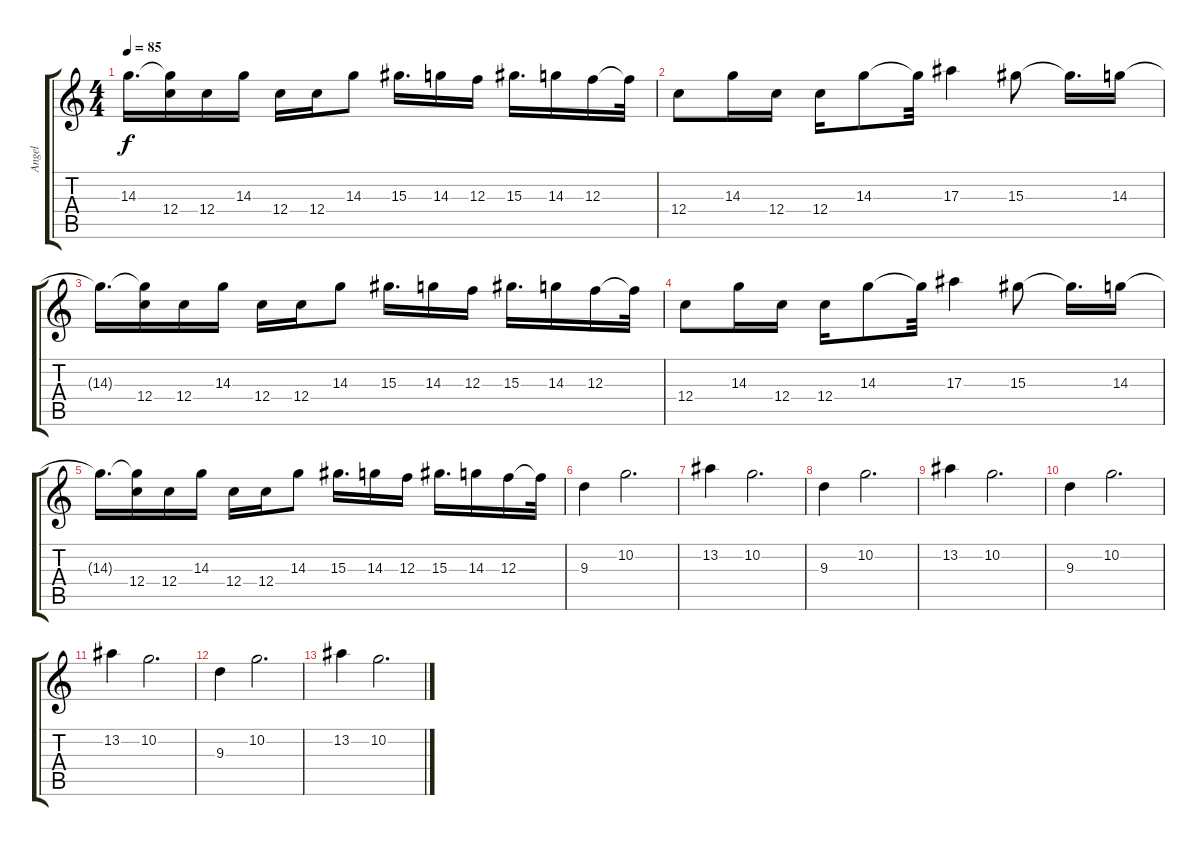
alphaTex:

\track ("Angel" "Angel") {instrument overdrivenguitar}
\staff {score tabs}
\tuning (D4 A3 F3 C3 G2 D2) {hide}
\ts (4 4)
\tempo 85
\clef g2
\ks c
14.3{t}.16{d dy f} (14.3{t} 12.4).16 12.4.16{instrument electricguitarclean} 14.3.16 12.4.16 12.4.16 14.3.8 15.3.16{d} 14.3.16 12.3.16 15.3.16{d} 14.3.16 12.3.16 12.3{t}.32 |
12.4.8{volume 16 balance 8 instrument electricguitarclean} 14.3.16 12.4.16 12.4.16 14.3.8 14.3{t}.32 17.3.4 15.3.8 15.3{t}.16{d} 14.3.16 |
14.3{t}.16{d} (14.3{t} 12.4).16 12.4.16{instrument electricguitarclean} 14.3.16 12.4.16 12.4.16 14.3.8 15.3.16{d} 14.3.16 12.3.16 15.3.16{d} 14.3.16 12.3.16 12.3{t}.32 |
12.4.8{volume 16 instrument electricguitarclean} 14.3.16 12.4.16 12.4.16 14.3.8 14.3{t}.32 17.3.4 15.3.8 15.3{t}.16{d} 14.3.16 |
14.3{t}.16{d} (14.3{t} 12.4).16 12.4.16{instrument electricguitarclean} 14.3.16 12.4.16 12.4.16 14.3.8 15.3.16{d} 14.3.16 12.3.16 15.3.16{d} 14.3.16 12.3.16 12.3{t}.32 |
9.3.4 10.2.2{d} |
13.2.4 10.2.2{d} |
9.3.4 10.2.2{d} |
13.2.4 10.2.2{d} |
9.3.4 10.2.2{d} |
13.2.4 10.2.2{d} |
9.3.4 10.2.2{d} |
13.2.4 10.2.2{d}
